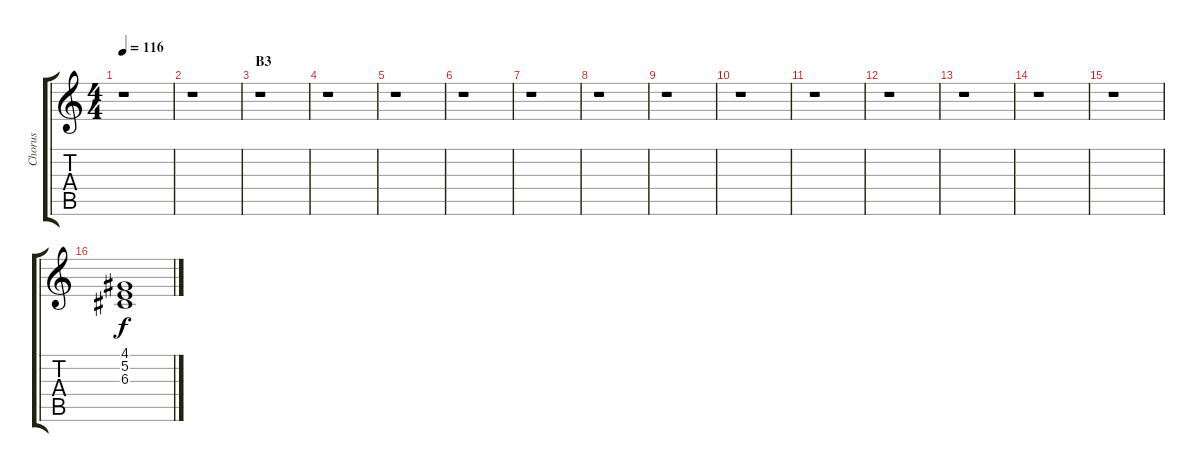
\track ("Chorus" "Chorus") {instrument synthvoice}
\staff {score tabs}
\tuning (E4 B3 G3 D3 A2 E2) {hide}
\ts (4 4)
\tempo 116
\clef g2
\ks c
r.1{dy f} |
r.1 |
\section ("" "B3")
r.1 |
r.1 |
r.1 |
r.1 |
r.1 |
r.1 |
r.1 |
r.1 |
r.1 |
r.1 |
r.1 |
r.1 |
r.1 |
(4.1 5.2 6.3).1
